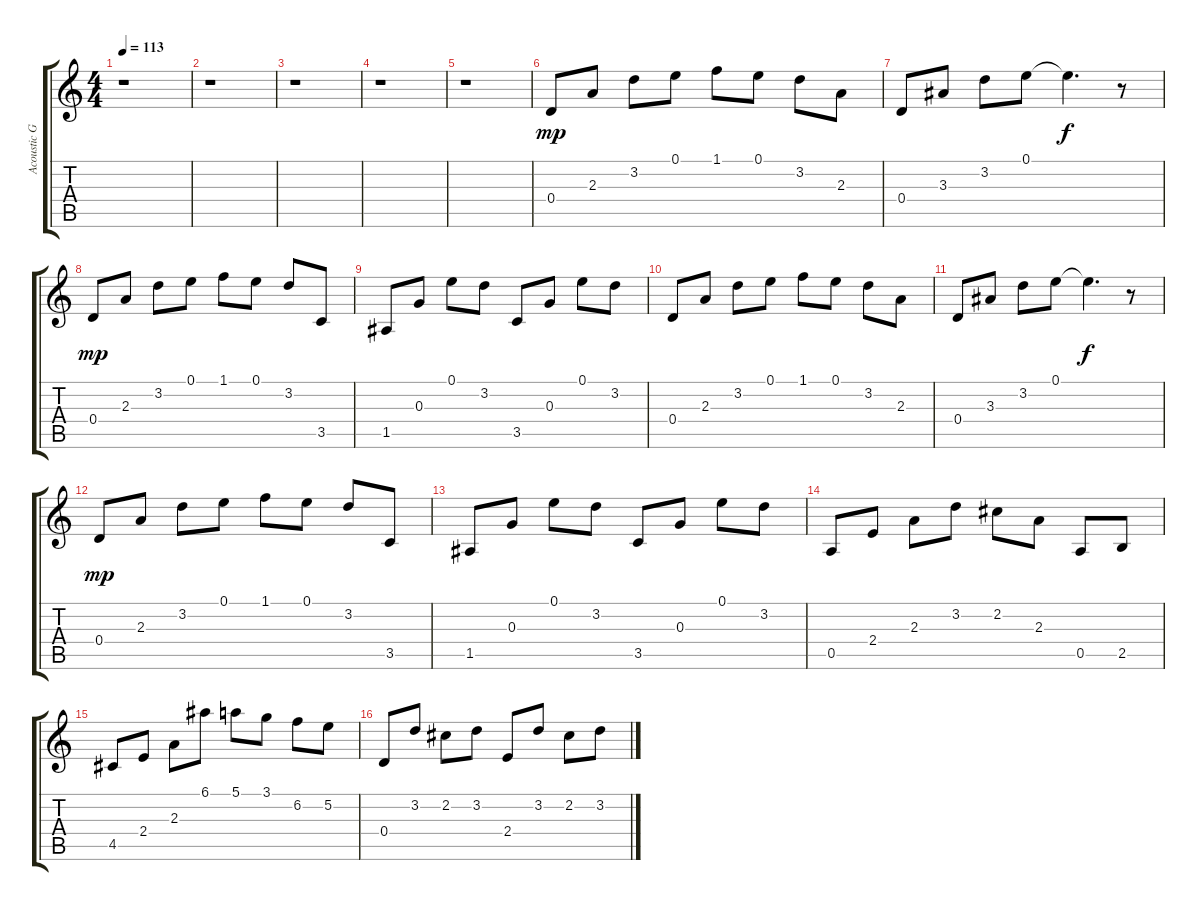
\track ("Acoustic Guitar II" "Acoustic G") {instrument acousticguitarsteel}
\staff {score tabs}
\tuning (E4 B3 G3 D3 A2 E2) {hide}
\ts (4 4)
\tempo 113
\clef g2
\ks c
r.1{dy mp} |
r.1 |
r.1 |
r.1 |
r.1 |
0.4.8 2.3.8 3.2.8 0.1.8 1.1.8 0.1.8 3.2.8 2.3.8 |
0.4.8 3.3.8 3.2.8 0.1.8 0.1{t}.4{d dy f} r.8 |
0.4.8{dy mp} 2.3.8 3.2.8 0.1.8 1.1.8 0.1.8 3.2.8 3.5.8 |
1.5.8 0.3.8 0.1.8 3.2.8 3.5.8 0.3.8 0.1.8 3.2.8 |
0.4.8 2.3.8 3.2.8 0.1.8 1.1.8 0.1.8 3.2.8 2.3.8 |
0.4.8 3.3.8 3.2.8 0.1.8 0.1{t}.4{d dy f} r.8 |
0.4.8{dy mp} 2.3.8 3.2.8 0.1.8 1.1.8 0.1.8 3.2.8 3.5.8 |
1.5.8 0.3.8 0.1.8 3.2.8 3.5.8 0.3.8 0.1.8 3.2.8 |
0.5.8 2.4.8 2.3.8 3.2.8 2.2.8 2.3.8 0.5.8 2.5.8 |
4.5.8 2.4.8 2.3.8 6.1.8 5.1.8 3.1.8 6.2.8 5.2.8 |
0.4.8 3.2.8 2.2.8 3.2.8 2.4.8 3.2.8 2.2.8 3.2.8
